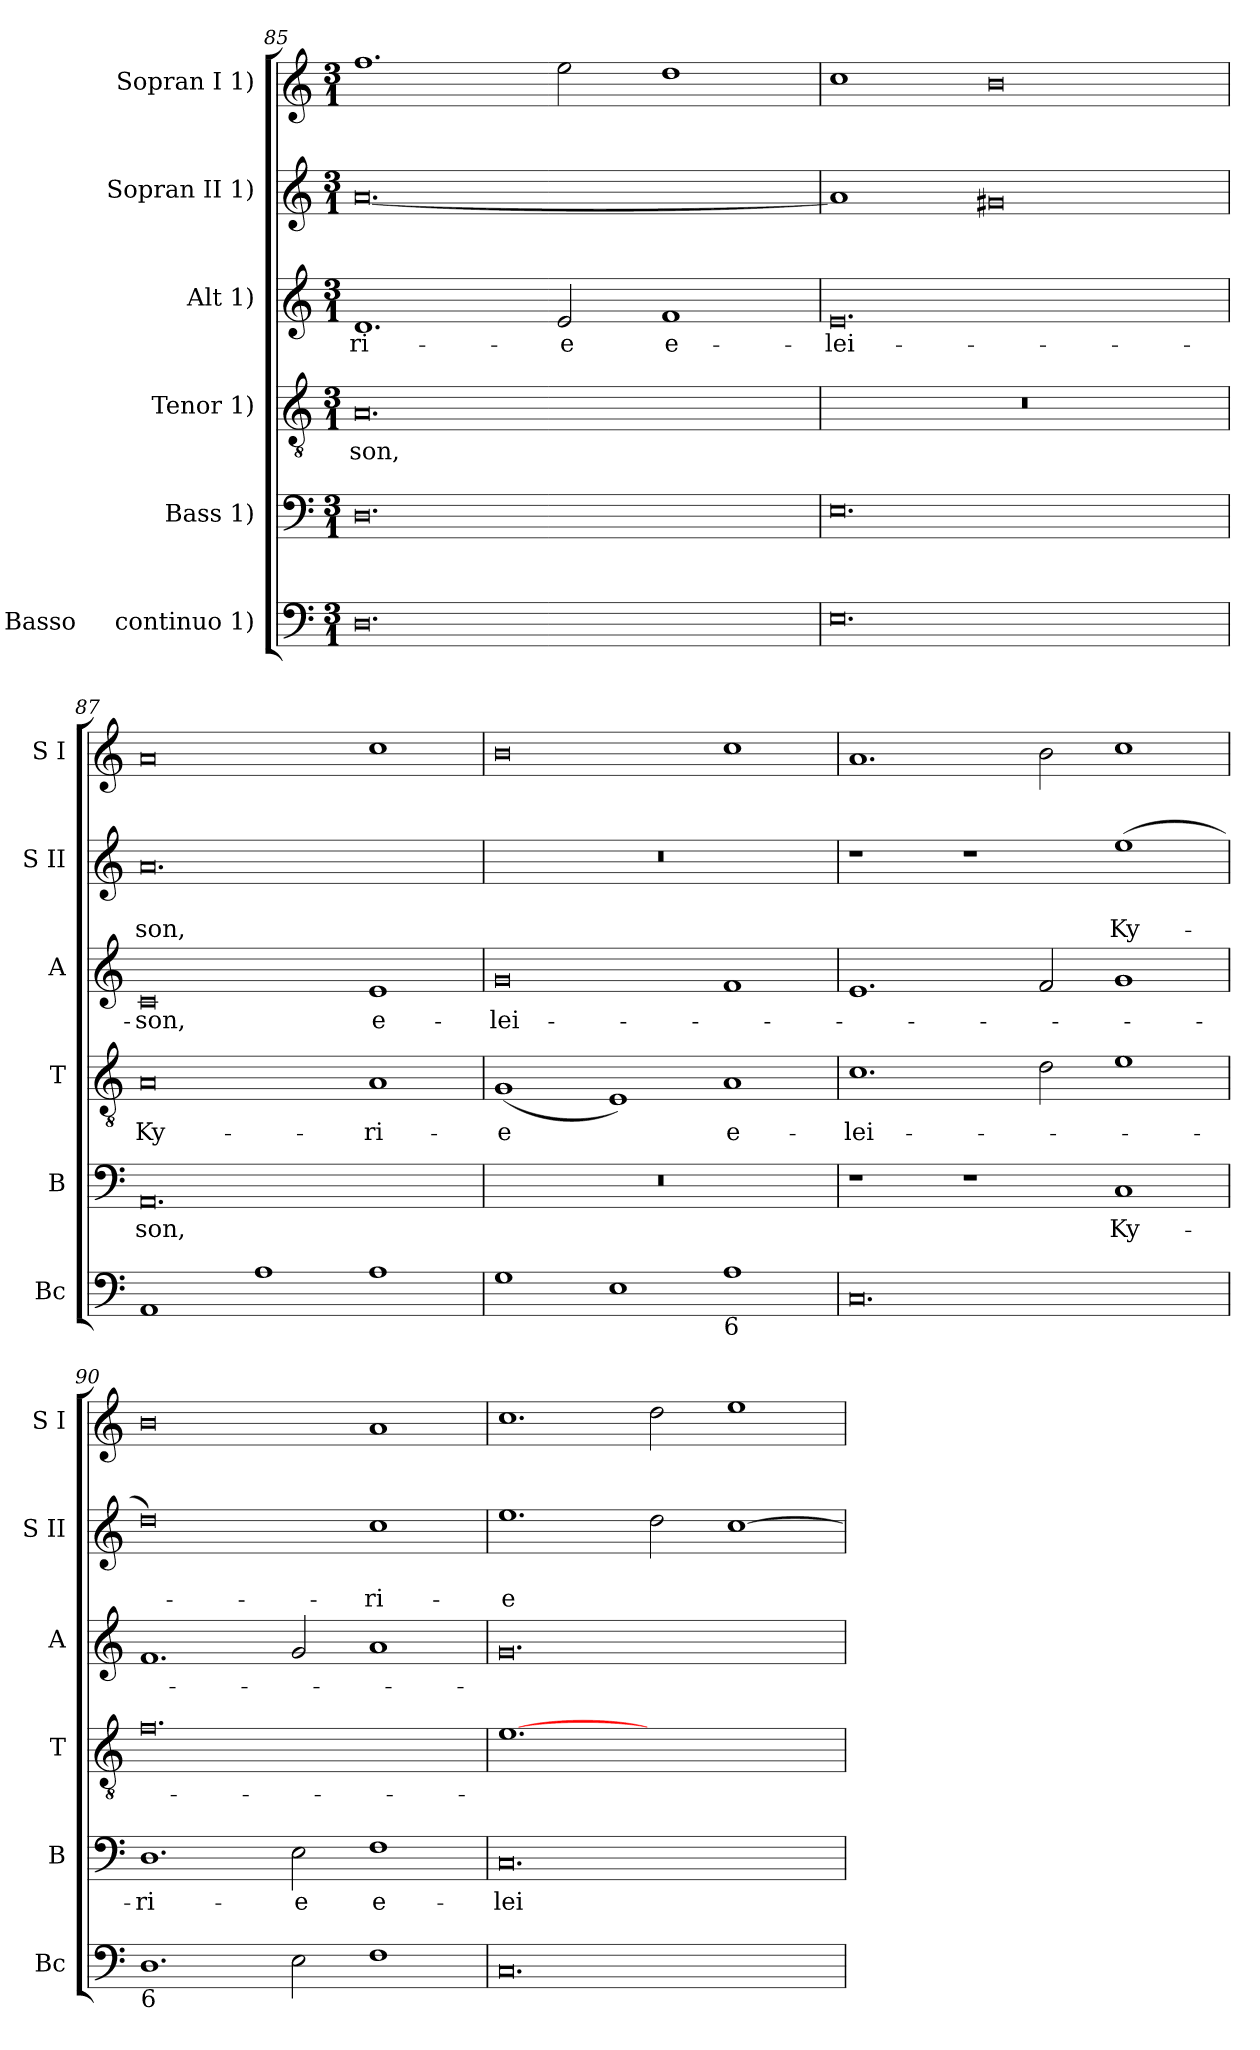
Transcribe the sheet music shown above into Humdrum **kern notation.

**kern	**kern	**text	**kern	**text	**kern	**text	**kern	**text	**text	**kern
*part6	*part5	*part5	*part4	*part4	*part3	*part3	*part2	*part2	*part2	*part1
*staff6	*staff5	*staff5	*staff4	*staff4	*staff3	*staff3	*staff2	*staff2	*staff2	*staff1
*I"Basso     continuo 1)	*I"Bass 1)	*	*I"Tenor 1)	*	*I"Alt 1)	*	*I"Sopran II 1)	*	*	*I"Sopran I 1)
*I'Bc	*I'B	*	*I'T	*	*I'A	*	*I'S II	*	*	*I'S I
*clefF4	*clefF4	*	*clefGv2	*	*clefG2	*	*clefG2	*	*	*clefG2
*k[]	*k[]	*	*k[]	*	*k[]	*	*k[]	*	*	*k[]
*C:	*C:	*	*C:	*	*C:	*	*C:	*	*	*C:
*M3/1	*M3/1	*	*M3/1	*	*M3/1	*	*M3/1	*	*	*M3/1
=85	=85	=85	=85	=85	=85	=85	=85	=85	=85	=85
0.D	0.D	.	0.A	-son,	1.d	-ri-	[0.a	.	.	1.ff
.	.	.	.	.	2e/	-e	.	.	.	2ee\
.	.	.	.	.	1f	e-	.	.	.	1dd
=86	=86	=86	=86	=86	=86	=86	=86	=86	=86	=86
0.E	0.E	.	0.r	.	0.e	-lei-	1a]	.	.	1cc
.	.	.	.	.	.	.	0g#X	.	.	0b
=87	=87	=87	=87	=87	=87	=87	=87	=87	=87	=87
1AA	0.AA	-son,	0A	Ky-	0c	-son,	0.a	.	-son,	0a
1A	.	.	.	.	.	.	.	.	.	.
1A	.	.	1A	-ri-	1e	e-	.	.	.	1cc
!!LO:LB:g=z
=88	=88	=88	=88	=88	=88	=88	=88	=88	=88	=88
1G	0.r	.	(1G	-e	0g	-lei-	0.r	.	.	0b
1E	.	.	1E)	.	.	.	.	.	.	.
!LO:TX:b:t=6	!	!	!	!	!	!	!	!	!	!
1A	.	.	1A	e-	1f	.	.	.	.	1cc
=89	=89	=89	=89	=89	=89	=89	=89	=89	=89	=89
0.C	1r	.	1.c	-lei-	1.e	.	1r	.	.	1.a
.	1r	.	.	.	.	.	1r	.	.	.
.	.	.	2d\	.	2f/	.	.	.	.	2b\
.	1C	Ky-	1e	.	1g	.	(1ee	.	Ky-	1cc
=90	=90	=90	=90	=90	=90	=90	=90	=90	=90	=90
!LO:TX:b:t=6	!	!	!	!	!	!	!	!	!	!
1.D	1.D	-ri-	0.f	.	1.f	.	0dd)	.	.	0b
2E\	2E\	-e	.	.	2g/	.	.	.	.	.
1F	1F	e-	.	.	1a	.	1cc	.	-ri-	1a
=91	=91	=91	=91	=91	=91	=91	=91	=91	=91	=91
0.C	0.C	-lei-	[1.e	.	0.g	.	1.ee	.	-e	1.cc
.	.	.	1.ryy	.	.	.	2dd\	.	.	2dd\
.	.	.	.	.	.	.	[1cc	.	.	1ee
=	=	=	=	=	=	=	=	=	=	=
*-	*-	*-	*-	*-	*-	*-	*-	*-	*-	*-
